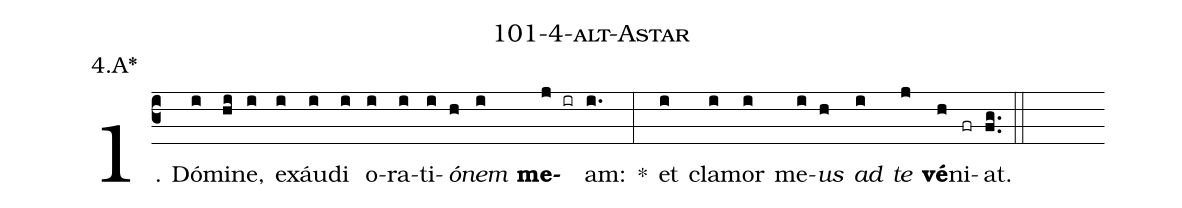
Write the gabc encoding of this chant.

name: 101-4-alt-Astar;
annotation: 4.A*;
%%
(c3)1. Dó(i)mi(hi)ne,(i) ex(i)áu(i)di(i) o(i)ra(i)ti(i)<i>ó</i>(h)<i>nem</i>(i) <b>me</b>(j ir)am:(i.) *(:) et(i) cla(i)mor(i) me(i)<i>us</i>(h) <i>ad</i>(i) <i>te</i>(j) <b>vé</b>(h)ni(fr)at.(fg..) (::)
